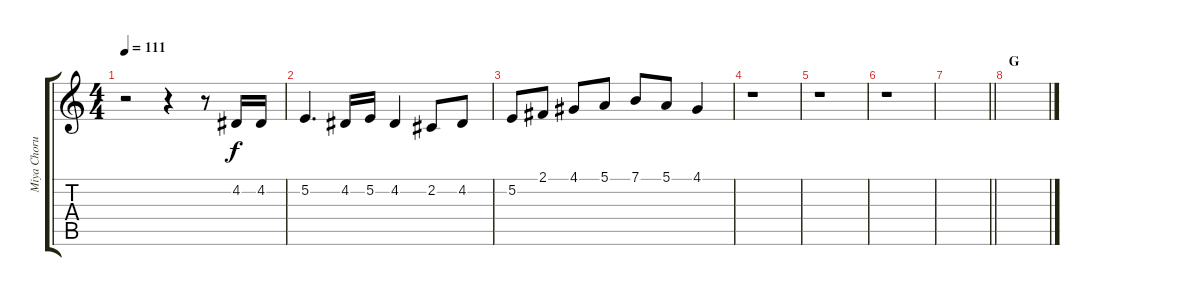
\track ("Miya Chorus" "Miya Choru") {instrument baritonesax}
\staff {score tabs}
\tuning (E4 B3 G3 D3 A2 E2) {hide}
\ts (4 4)
\tempo 111
\clef g2
\ks c
r.2{dy f} r.4 r.8 4.2.16 4.2.16 |
5.2.4{d} 4.2.16 5.2.16 4.2.4 2.2.8 4.2.8 |
5.2.8 2.1.8 4.1.8 5.1.8 7.1.8 5.1.8 4.1.4 |
r.1 |
r.1 |
r.1 |
\barLineRight lightlight
|
\section ("" "G")
